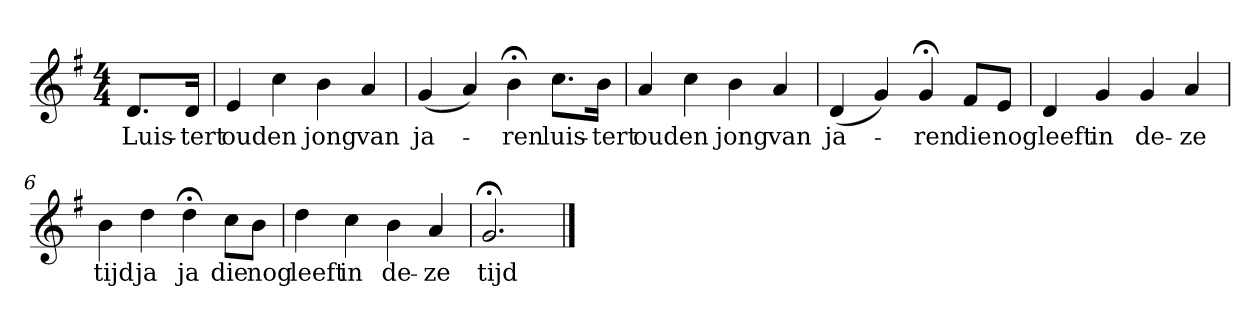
**kern	**text
*part1	*part1
*staff1	*staff1
*k[f#]	*
*G:	*
*M4/4	*
*MM120	*
=	=
8.dL	Luis-
16dJk	-tert
=1	=1
4e	oud
4cc	en
4b	jong
4a	van
=2	=2
(4g	ja-
4a)	.
4b;<	-ren
8.ccL	luis-
16bJk	-tert
=3	=3
4a	oud
4cc	en
4b	jong
4a	van
=4	=4
(4d	ja-
4g)	.
4g;<	-ren
8f#L	die
8eJ	nog
=5	=5
4d	leeft
4g	in
4g	de-
4a	-ze
=6	=6
4b	tijd
4dd	ja
4dd;<	ja
8ccL	die
8bJ	nog
=7	=7
4dd	leeft
4cc	in
4b	de-
4a	-ze
=8	=8
2.g;<	tijd
==	==
*-	*-
